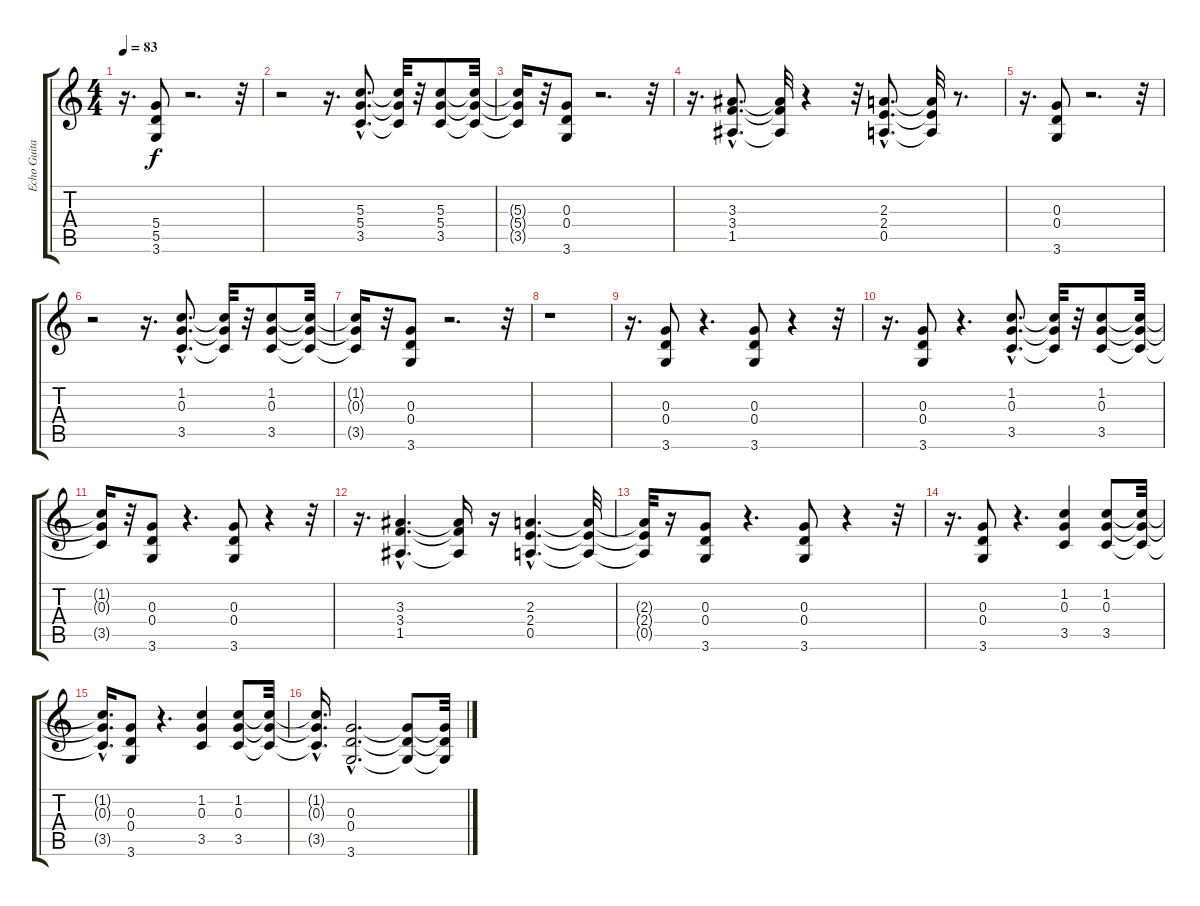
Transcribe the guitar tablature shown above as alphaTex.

\track ("Echo Guitar 3&4" "Echo Guita") {instrument distortionguitar}
\staff {score tabs}
\tuning (E4 B3 G3 D3 A2 E2) {hide}
\ts (4 4)
\tempo 83
\clef g2
\ks c
r.16{d dy f instrument distortionguitar} (5.4 5.5 3.6).8 r.2{d} r.32 |
r.2 r.16{d} (5.3{hac} 5.4{hac} 3.5{hac}).8{d} (5.3{t} 5.4{t} 3.5{t}).32 r.32 (5.3 5.4 3.5).8 (5.3{t} 5.4{t} 3.5{t}).32 |
(5.3{t} 5.4{t} 3.5{t}).16 r.32 (0.3 0.4 3.6).8 r.2{d} r.32 |
r.16{d} (3.3{hac} 3.4{hac} 1.5{hac}).8{d} (3.3{t} 3.4{t} 1.5{t}).32 r.4 r.32 (2.3{hac} 2.4{hac} 0.5{hac}).8{d} (2.3{t} 2.4{t} 0.5{t}).32 r.8{d} |
r.16{d} (0.3 0.4 3.6).8 r.2{d} r.32 |
r.2 r.16{d} (1.2{hac} 0.3{hac} 3.5{hac}).8{d} (1.2{t} 0.3{t} 3.5{t}).32 r.32 (1.2 0.3 3.5).8 (1.2{t} 0.3{t} 3.5{t}).32 |
(1.2{t} 0.3{t} 3.5{t}).16 r.32 (0.3 0.4 3.6).8 r.2{d} r.32 |
r.1 |
r.16{d} (0.3 0.4 3.6).8 r.4{d} (0.3 0.4 3.6).8 r.4 r.32 |
r.16{d} (0.3 0.4 3.6).8 r.4{d} (1.2{hac} 0.3{hac} 3.5{hac}).8{d} (1.2{t} 0.3{t} 3.5{t}).32 r.32 (1.2 0.3 3.5).8 (1.2{t} 0.3{t} 3.5{t}).32 |
(1.2{t} 0.3{t} 3.5{t}).16 r.32 (0.3 0.4 3.6).8 r.4{d} (0.3 0.4 3.6).8 r.4 r.32 |
r.16{d} (3.3{hac} 3.4{hac} 1.5{hac}).4{d} (3.3{t} 3.4{t} 1.5{t}).16 r.16 (2.3{hac} 2.4{hac} 0.5{hac}).4{d} (2.3{t} 2.4{t} 0.5{t}).32 |
(2.3{t} 2.4{t} 0.5{t}).32 r.16 (0.3 0.4 3.6).8 r.4{d} (0.3 0.4 3.6).8 r.4 r.32 |
r.16{d} (0.3 0.4 3.6).8 r.4{d} (1.2 0.3 3.5).4 (1.2 0.3 3.5).8 (1.2{t} 0.3{t} 3.5{t}).32 |
(1.2{hac t} 0.3{hac t} 3.5{hac t}).16{d} (0.3 0.4 3.6).8 r.4{d} (1.2 0.3 3.5).4 (1.2 0.3 3.5).8 (1.2{t} 0.3{t} 3.5{t}).32 |
(1.2{hac t} 0.3{hac t} 3.5{hac t}).16{d} (0.3{hac} 0.4{hac} 3.6{hac}).2{d} (0.3{t} 0.4{t} 3.6{t}).8 (0.3{t} 0.4{t} 3.6{t}).32
